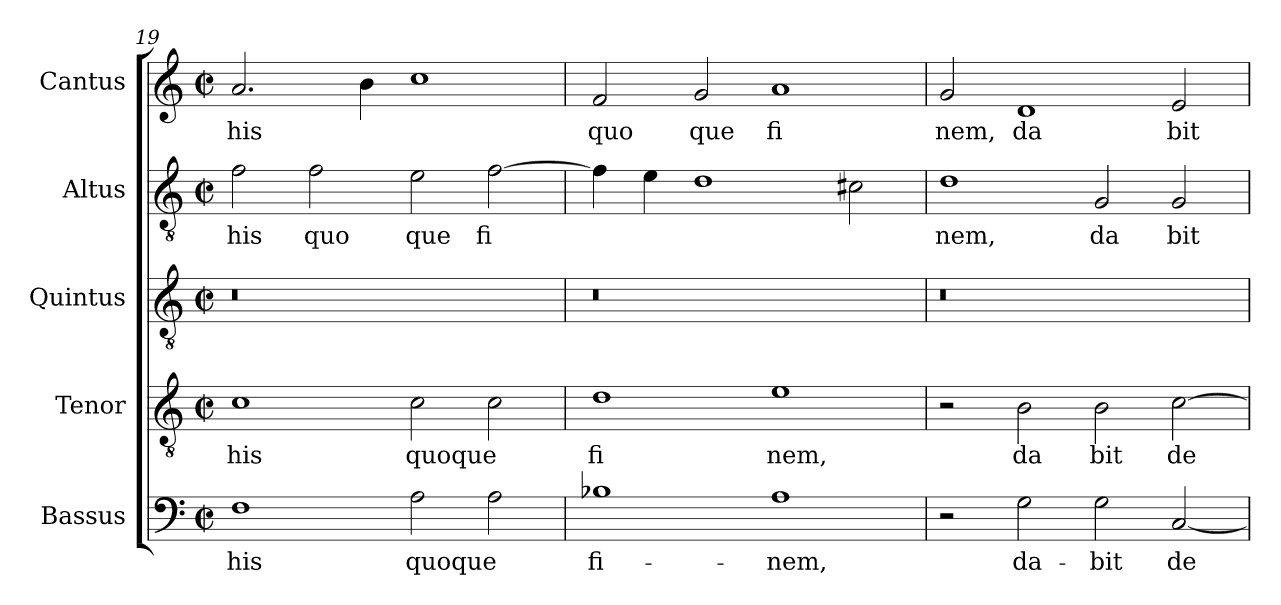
**kern	**text	**kern	**text	**kern	**kern	**text	**kern	**text
*part5	*part5	*part4	*part4	*part3	*part2	*part2	*part1	*part1
*staff5	*staff5	*staff4	*staff4	*staff3	*staff2	*staff2	*staff1	*staff1
*I"Bassus	*	*I"Tenor	*	*I"Quintus	*I"Altus	*	*I"Cantus	*
*clefF4	*	*clefGv2	*	*clefGv2	*clefGv2	*	*clefG2	*
*M2/2	*	*M2/2	*	*M2/2	*M2/2	*	*M2/2	*
*met(c|)	*	*met(c|)	*	*met(c|)	*met(c|)	*	*met(c|)	*
=19	=19	=19	=19	=19	=19	=19	=19	=19
!	!LO:LY:b:cj	!	!LO:LY:b:cj	!	!	!LO:LY:b:cj	!	!LO:LY:b
1F	his	1c	his	0r	2f\	his	2.a/	his
!	!	!	!	!	!	!LO:LY:b:cj	!	!
.	.	.	.	.	2f\	quo	.	.
.	.	.	.	.	.	.	4b\	.
!	!LO:LY:b:cj	!	!LO:LY:b:cj	!	!	!LO:LY:b:cj	!	!
2A\	quoque	2c\	quoque	.	2e\	que	1cc	.
!	!	!	!	!	!	!LO:LY:b:cj	!	!
2A\	.	2c\	.	.	[>2f\	fi	.	.
=20	=20	=20	=20	=20	=20	=20	=20	=20
!	!LO:LY:b:cj	!	!LO:LY:b:cj	!	!	!	!	!LO:LY:b:cj
1B-X	fi-	1d	fi	0r	4f\]	.	2f/	quo
.	.	.	.	.	4e\	.	.	.
!	!	!	!	!	!	!	!	!LO:LY:b:cj
.	.	.	.	.	1d	.	2g/	que
!	!LO:LY:b:cj	!	!LO:LY:b:cj	!	!	!	!	!LO:LY:b:cj
1A	-nem,	1e	nem,	.	.	.	1a	fi
.	.	.	.	.	2c#\	.	.	.
=21	=21	=21	=21	=21	=21	=21	=21	=21
!	!	!	!	!	!	!LO:LY:b:cj	!	!LO:LY:b:cj
2r	.	2r	.	0r	1d	nem,	2g/	nem,
!	!LO:LY:b:cj	!	!LO:LY:b:cj	!	!	!	!	!LO:LY:b:cj
2G\	da-	2B\	da	.	.	.	1d	da
!	!LO:LY:b:cj	!	!LO:LY:b:cj	!	!	!LO:LY:b:cj	!	!
2G\	-bit	2B\	bit	.	2G/	da	.	.
!	!LO:LY:b:cj	!	!LO:LY:b:cj	!	!	!LO:LY:b:cj	!	!LO:LY:b:cj
[>2C/	de-	[<2c\	de	.	2G/	bit	2e/	bit
=	=	=	=	=	=	=	=	=
*-	*-	*-	*-	*-	*-	*-	*-	*-
